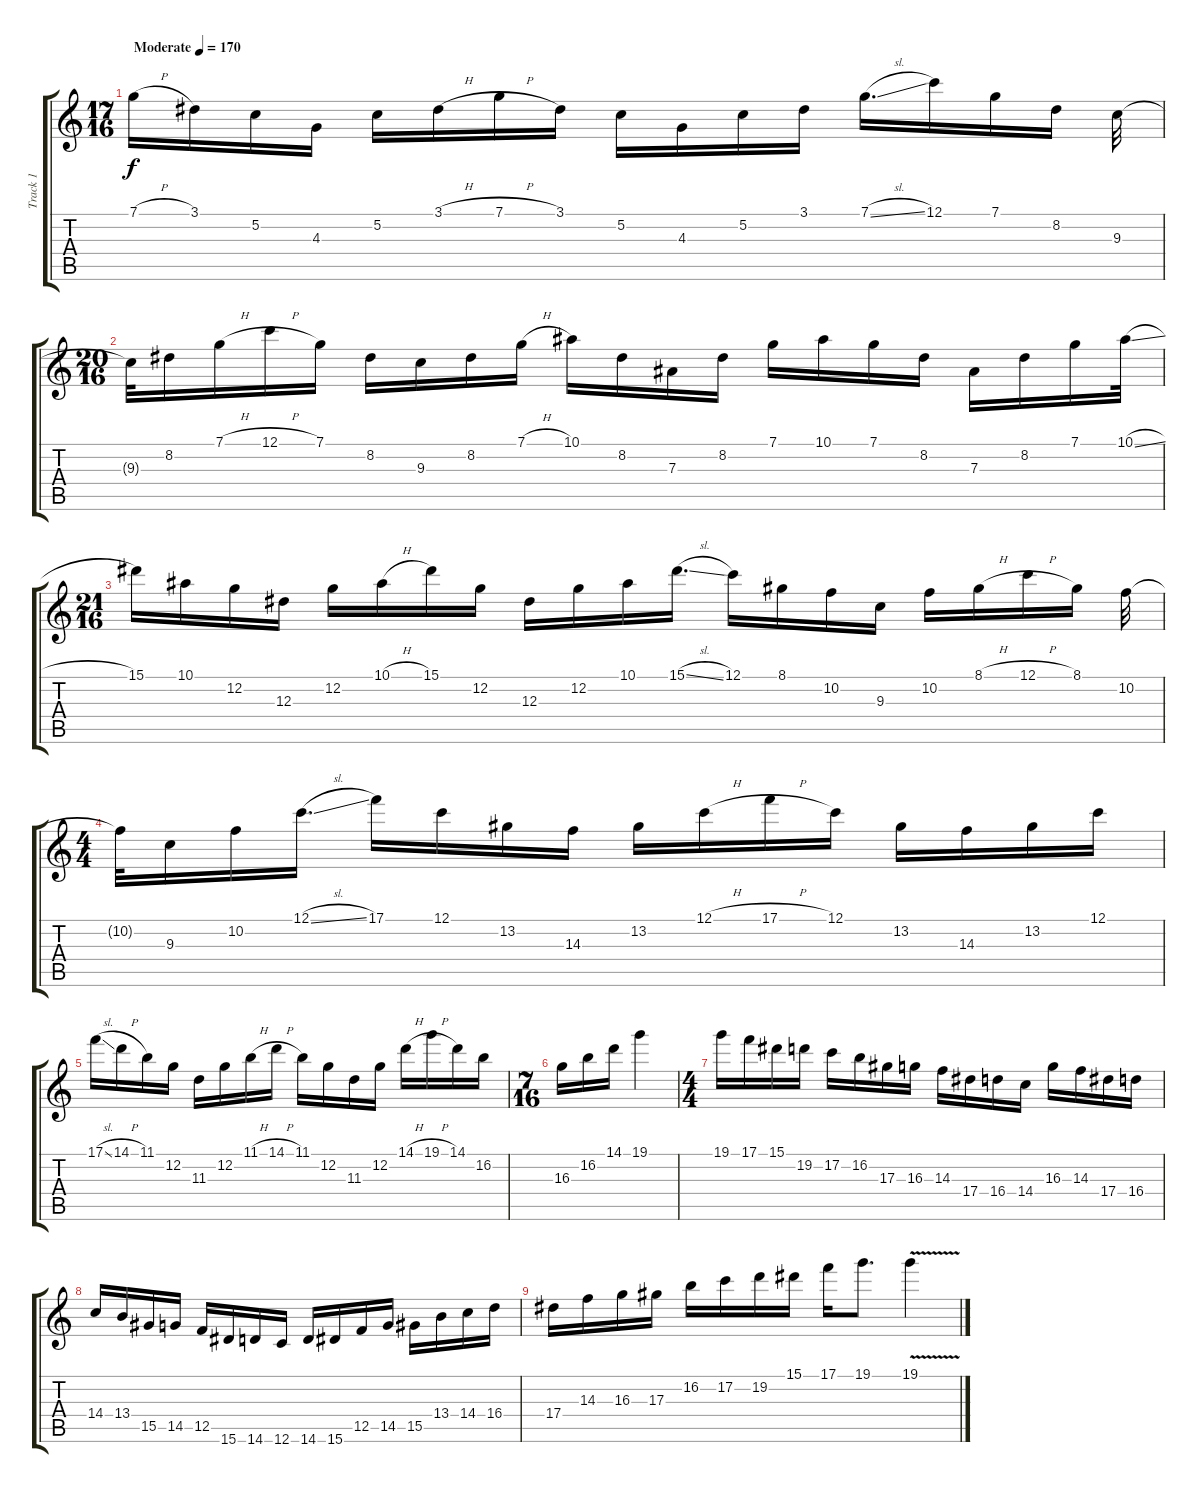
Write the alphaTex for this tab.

\track ("Track 1" "Track 1") {instrument distortionguitar}
\staff {score tabs}
\tuning (C4 G3 Eb3 Bb2 F2 C2) {hide}
\ts (17 16)
\tempo (170 "Moderate")
\clef g2
\ks c
7.1{h}.16{dy f instrument distortionguitar} 3.1.16 5.2.16 4.3.16 5.2.16 3.1{h}.16 7.1{h}.16 3.1.16 5.2.16 4.3.16 5.2.16 3.1.16 7.1{sl}.16{d} 12.1.16 7.1.16 8.2.16 9.3.32 |
\ts (20 16)
9.3{t}.32 8.2.16 7.1{h}.16 12.1{h}.16 7.1.16 8.2.16 9.3.16 8.2.16 7.1{h}.16 10.1.16 8.2.16 7.3.16 8.2.16 7.1.16 10.1.16 7.1.16 8.2.16 7.3.16 8.2.16 7.1.16 10.1{sl}.32 |
\ts (21 16)
15.1.16 10.1.16 12.2.16 12.3.16 12.2.16 10.1{h}.16 15.1.16 12.2.16 12.3.16 12.2.16 10.1.16 15.1{sl}.16{d} 12.1.16 8.1.16 10.2.16 9.3.16 10.2.16 8.1{h}.16 12.1{h}.16 8.1.16 10.2.32 |
\ts (4 4)
10.2{t}.32 9.3.16 10.2.16 12.1{sl}.16{d} 17.1.16 12.1.16 13.2.16 14.3.16 13.2.16 12.1{h}.16 17.1{h}.16 12.1.16 13.2.16 14.3.16 13.2.16 12.1.16 |
17.1{sl}.16 14.1{h}.16 11.1.16 12.2.16 11.3.16 12.2.16 11.1{h}.16 14.1{h}.16 11.1.16 12.2.16 11.3.16 12.2.16 14.1{h}.16 19.1{h}.16 14.1.16 16.2.16 |
\ts (7 16)
16.3.16 16.2.16 14.1.16 19.1.4 |
\ts (4 4)
19.1.16 17.1.16 15.1.16 19.2.16 17.2.16 16.2.16 17.3.16 16.3.16 14.3.16 17.4.16 16.4.16 14.4.16 16.3.16 14.3.16 17.4.16 16.4.16 |
14.4.16 13.4.16 15.5.16 14.5.16 12.5.16 15.6.16 14.6.16 12.6.16 14.6.16 15.6.16 12.5.16 14.5.16 15.5.16 13.4.16 14.4.16 16.4.16 |
17.4.16 14.3.16 16.3.16 17.3.16 16.2.16 17.2.16 19.2.16 15.1.16 17.1.16 19.1.8{d} 19.1{v}.4
